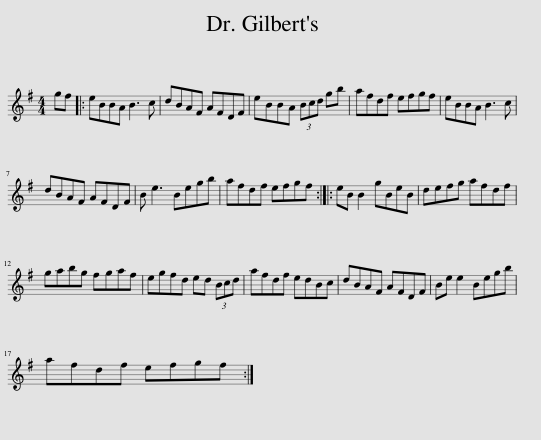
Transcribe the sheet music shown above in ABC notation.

X:1
L:1/8
M:4/4
I:linebreak $
K:Emin
V:1 treble
V:1
 gf |: eBBA B3 c | dBAF AFDF | eBBA (3Bcd gb | afdf efgf | %5
 eBBA B3 c |$ dBAF AFDF | B e3 Begb | afdf efgf :: eB B2 gBeB | %10
 defg afdf |$ gabg fgaf | egfd ed (3Bcd | afdf edBc | dBAF AFDF | %15
 Be e2 Begb |$ afdf efgf :| %17
